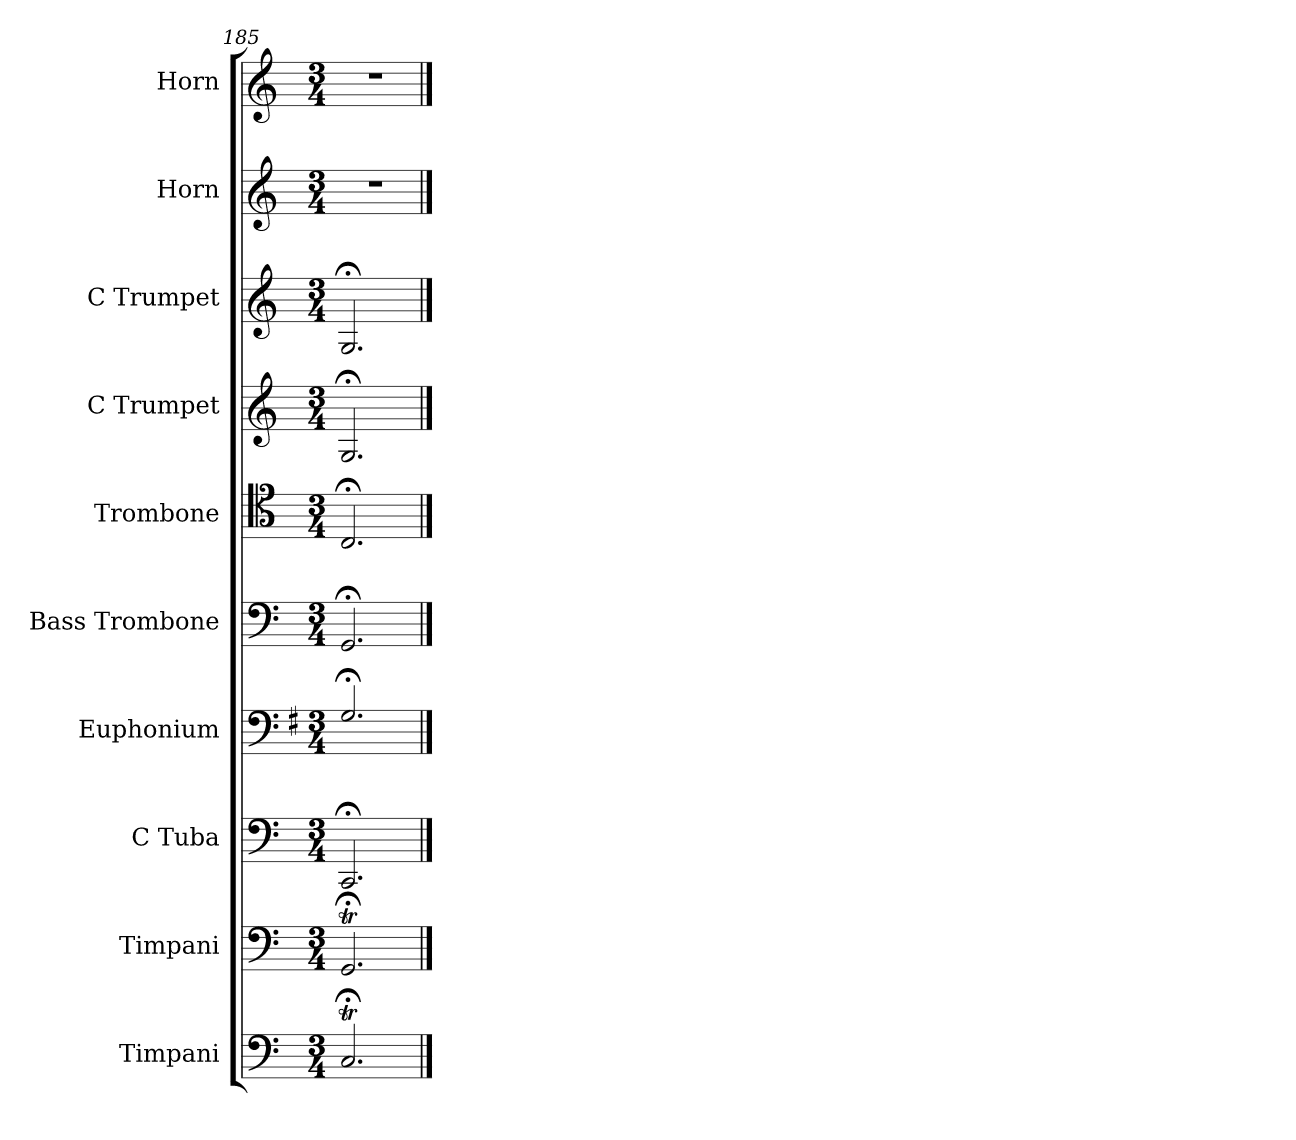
**kern	**kern	**kern	**kern	**kern	**kern	**kern	**kern	**kern	**kern
*part10	*part9	*part8	*part7	*part6	*part5	*part4	*part3	*part2	*part1
*staff10	*staff9	*staff8	*staff7	*staff6	*staff5	*staff4	*staff3	*staff2	*staff1
*I"Timpani	*I"Timpani	*I"C Tuba	*I"Euphonium	*I"Bass Trombone	*I"Trombone	*I"C Trumpet	*I"C Trumpet	*I"Horn	*I"Horn
*I'Timp.	*I'Timp.	*I'C Tu.	*I'Eu.	*I'B. Trb.	*I'Trb.	*I'C Tpt.	*I'C Tpt.	*I'Hn.	*I'Hn.
*clefF4	*clefF4	*clefF4	*clefF4	*clefF4	*clefC4	*clefG2	*clefG2	*clefG2	*clefG2
*	*	*	*ITrd4c7	*	*	*	*	*ITrd4c7	*ITrd4c7
*k[]	*k[]	*k[]	*k[]	*k[]	*k[]	*k[]	*k[]	*k[b-]	*k[b-]
*C:	*C:	*C:	*C:	*C:	*C:	*C:	*C:	*F:	*F:
*M3/4	*M3/4	*M3/4	*M3/4	*M3/4	*M3/4	*M3/4	*M3/4	*M3/4	*M3/4
=185	=185	=185	=185	=185	=185	=185	=185	=185	=185
2.C;<T/	2.GG;<T/	2.CC;</	2.C;</	2.GG;</	2.C;</	2.G;</	2.G;</	2.r	2.r
==	==	==	==	==	==	==	==	==	==
*-	*-	*-	*-	*-	*-	*-	*-	*-	*-
